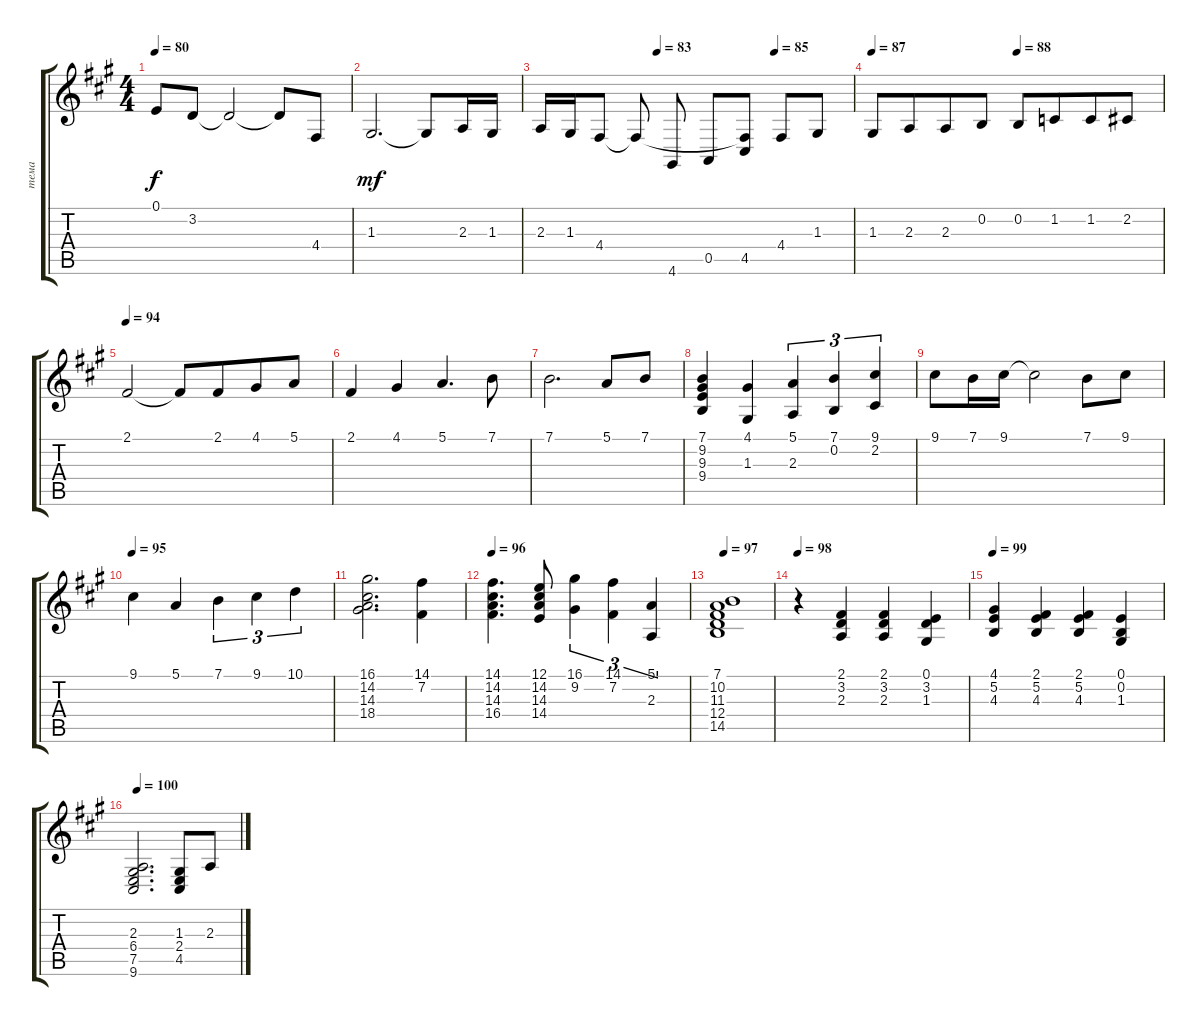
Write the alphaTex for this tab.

\track ("тема" "тема") {instrument accordion}
\staff {score tabs}
\tuning (E4 B3 G3 D3 A2 E2) {hide}
\ts (4 4)
\tempo 80
\clef g2
\ks f#minor
0.1.8{dy f} 3.2.8 3.2{t}.2 3.2{t}.8 4.4.8 |
1.3.2{d dy mf} 1.3{t}.8 2.3.16 1.3.16 |
\tempo (83 0.375)
\tempo (85 0.75)
2.3.16 1.3.16 4.4.8 4.4{t}.8{beam split} 4.6.8 0.5.8 (4.4{t} 4.5).8 4.4.8 1.3.8 |
\tempo 87
\tempo (88 0.5)
1.3.8 2.3.8{beam merge} 2.3.8 0.2.8 0.2.8 1.2.8{beam merge} 1.2.8 2.2.8 |
\tempo 94
2.1.2 2.1{t}.8 2.1.8{beam merge} 4.1.8 5.1.8 |
2.1.4 4.1.4 5.1.4{d} 7.1.8 |
7.1.2{d} 5.1.8 7.1.8 |
(7.1 9.2 9.3 9.4).4 (4.1 1.3).4 (5.1 2.3).4{tu (3 2)} (7.1 0.2).4{tu (3 2)} (9.1 2.2).4{tu (3 2)} |
9.1.8 7.1.16 9.1.16 9.1{t}.2 7.1.8 9.1.8 |
\tempo 95
9.1.4 5.1.4 7.1.4{tu (3 2)} 9.1.4{tu (3 2)} 10.1.4{tu (3 2)} |
(16.1 14.2 14.3 18.4).2{d} (14.1 7.2).4 |
\tempo 96
(14.1 14.2 14.3 16.4).4{d} (12.1 14.2 14.3 14.4).8 (16.1 9.2).4{tu (3 2)} (14.1 7.2).4{tu (3 2)} (5.1 2.3).4{tu (3 2)} |
\tempo 97
(7.1 10.2 11.3 12.4 14.5).1 |
\tempo 98
r.4 (2.1 3.2 2.3).4 (2.1 3.2 2.3).4 (0.1 3.2 1.3).4 |
\tempo 99
(4.1 5.2 4.3).4 (2.1 5.2 4.3).4 (2.1 5.2 4.3).4 (0.1 0.2 1.3).4 |
\tempo 100
(2.3 6.4 7.5 9.6).2{d} (1.3 2.4 4.5).8 2.3.8
